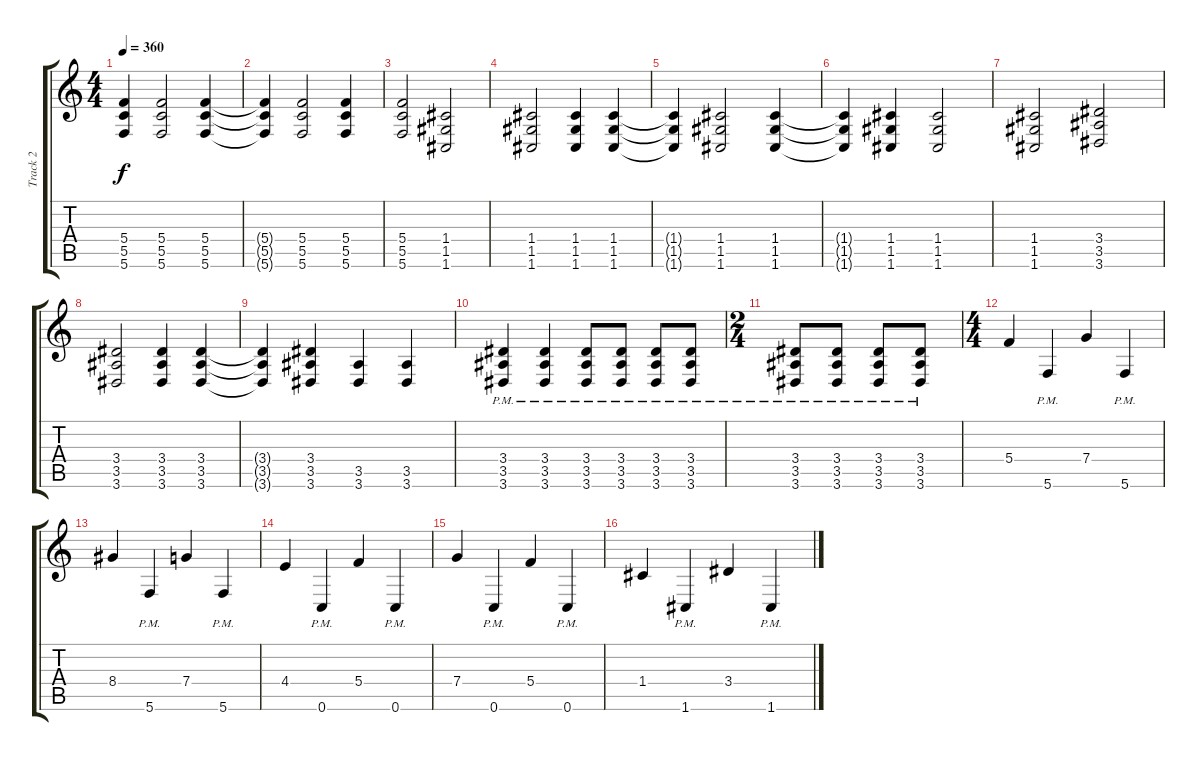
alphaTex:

\track ("Track 2" "Track 2") {instrument overdrivenguitar}
\staff {score tabs}
\tuning (D4 A3 F3 C3 G2 C2) {hide}
\ts (4 4)
\tempo 360
\clef g2
\ks c
(5.4{t} 5.5{t} 5.6{t}).4{dy f} (5.4 5.5 5.6).2 (5.4 5.5 5.6).4 |
(5.4{t} 5.5{t} 5.6{t}).4 (5.4 5.5 5.6).2 (5.4 5.5 5.6).4 |
(5.4 5.5 5.6).2 (1.4 1.5 1.6).2 |
(1.4 1.5 1.6).2 (1.4 1.5 1.6).4 (1.4 1.5 1.6).4 |
(1.4{t} 1.5{t} 1.6{t}).4 (1.4 1.5 1.6).2 (1.4 1.5 1.6).4 |
(1.4{t} 1.5{t} 1.6{t}).4 (1.4 1.5 1.6).4 (1.4 1.5 1.6).2 |
(1.4 1.5 1.6).2 (3.4 3.5 3.6).2 |
(3.4 3.5 3.6).2 (3.4 3.5 3.6).4 (3.4 3.5 3.6).4 |
(3.4{t} 3.5{t} 3.6{t}).4 (3.4 3.5 3.6).4 (3.5 3.6).4 (3.5 3.6).4 |
(3.4{pm} 3.5{pm} 3.6{pm}).4 (3.4{pm} 3.5{pm} 3.6{pm}).4 (3.4{pm} 3.5{pm} 3.6{pm}).8 (3.4{pm} 3.5{pm} 3.6{pm}).8 (3.4{pm} 3.5{pm} 3.6{pm}).8 (3.4{pm} 3.5{pm} 3.6{pm}).8 |
\ts (2 4)
(3.4{pm} 3.5{pm} 3.6{pm}).8 (3.4{pm} 3.5{pm} 3.6{pm}).8 (3.4{pm} 3.5{pm} 3.6{pm}).8 (3.4{pm} 3.5{pm} 3.6{pm}).8 |
\ts (4 4)
5.4.4 5.6{pm}.4 7.4.4 5.6{pm}.4 |
8.4.4 5.6{pm}.4 7.4.4 5.6{pm}.4 |
4.4.4 0.6{pm}.4 5.4.4 0.6{pm}.4 |
7.4.4 0.6{pm}.4 5.4.4 0.6{pm}.4 |
1.4.4 1.6{pm}.4 3.4.4 1.6{pm}.4
